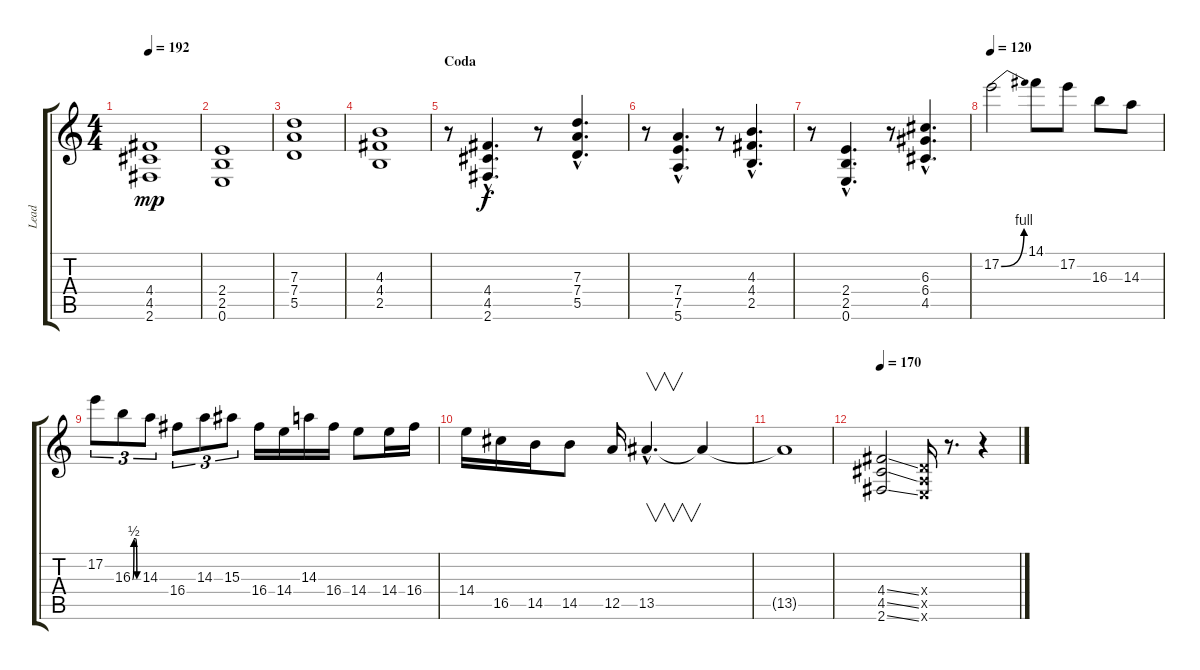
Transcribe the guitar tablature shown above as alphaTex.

\track ("Lead" "Lead") {instrument overdrivenguitar}
\staff {score tabs}
\tuning (E4 B3 G3 D3 A2 E2) {hide}
\ts (4 4)
\tempo 192
\clef g2
\ks c
(4.4 4.5 2.6).1{dy mp} |
(2.4 2.5 0.6).1 |
(7.3 7.4 5.5).1 |
(4.3 4.4 2.5).1 |
\section ("" "Coda")
r.8 (4.4{hac} 4.5{hac} 2.6{hac}).4{d dy f} r.8 (7.3{hac} 7.4{hac} 5.5{hac}).4{d} |
r.8 (7.4{hac} 7.5{hac} 5.6{hac}).4{d} r.8 (4.3{hac} 4.4{hac} 2.5{hac}).4{d} |
r.8 (2.4{hac} 2.5{hac} 0.6{hac}).4{d} r.8 (6.3{hac} 6.4{hac} 4.5{hac}).4{d} |
\tempo 120
17.2{be (bend 0 0 60 4)}.2 14.1.8 17.2.8 16.3.8 14.3.8 |
17.2.8{tu (3 2)} 16.3{be (custom 0 0 15 2 30 2 45 0 60 0)}.8{tu (3 2)} 14.3.8{tu (3 2)} 16.4.8{tu (3 2)} 14.3.8{tu (3 2)} 15.3.8{tu (3 2)} 16.4.16 14.4.16 14.3.16 16.4.16 14.4.8 14.4.16 16.4.16 |
14.4.16 16.5.16 14.5.16 14.5.8 12.5.16 13.5{hac}.4{v d} 13.5{t}.4 |
13.5{t}.1 |
\tempo 170
(4.4{ss} 4.5{ss} 2.6{ss}).2 (0.4{x} 0.5{x} 0.6{x}).16 r.8{d} r.4
